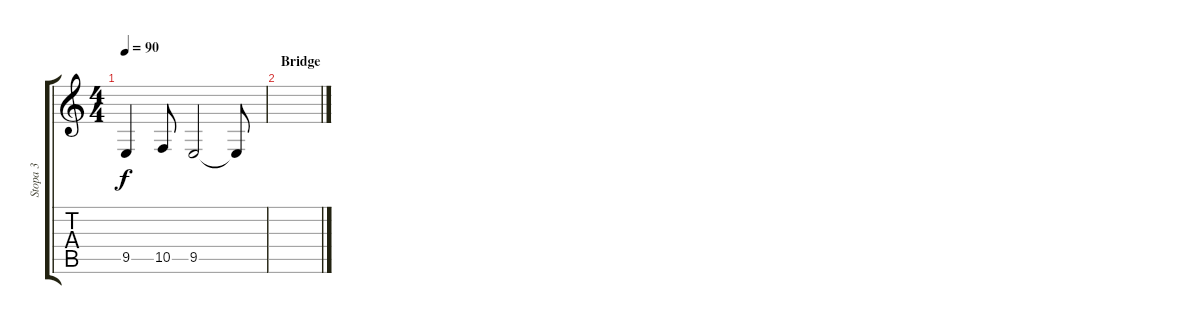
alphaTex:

\track ("Stopa 3" "Stopa 3") {instrument glockenspiel}
\staff {score tabs}
\tuning (D4 A3 F3 C3 G2 D2) {hide}
\ts (4 4)
\tempo 90
\clef g2
\ks c
9.5.4{dy f} 10.5.8 9.5.2 9.5{t}.8 |
\section ("" "Bridge")
